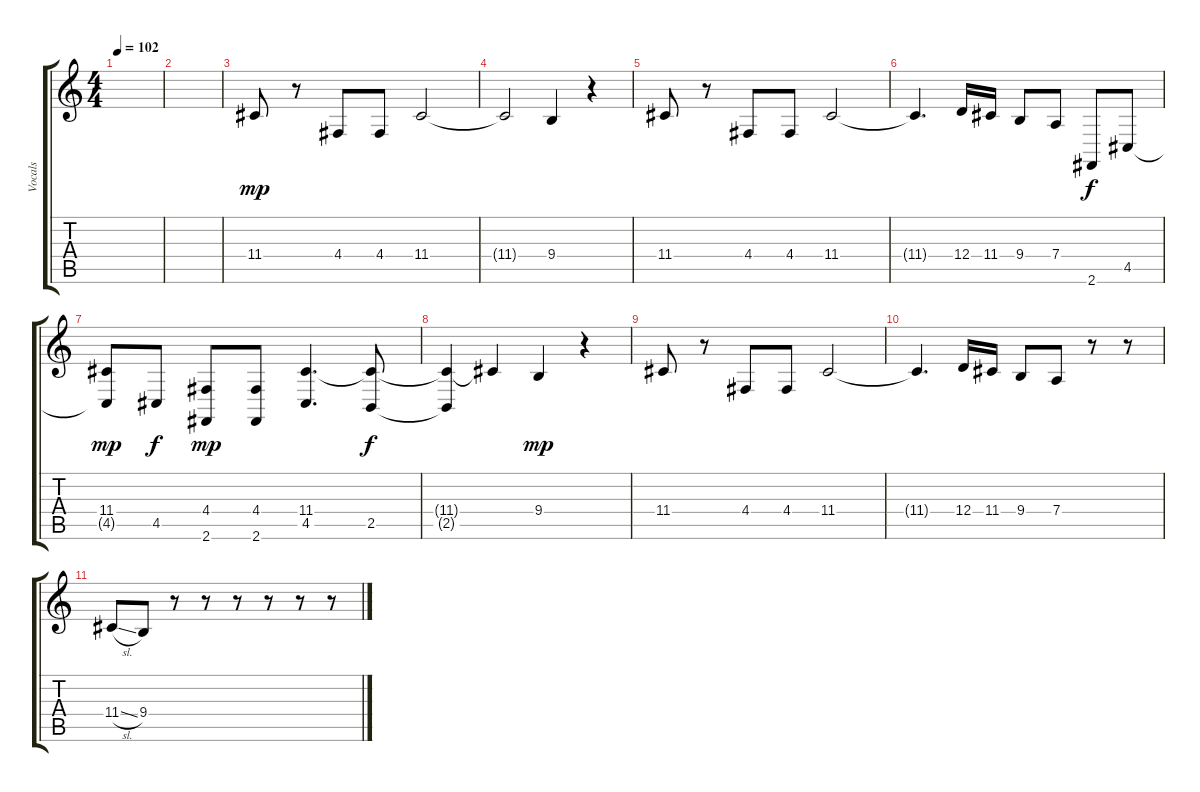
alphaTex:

\track ("Vocals" "Vocals") {instrument trumpet}
\staff {score tabs}
\tuning (E4 B3 G3 D3 A2 E2) {hide}
\ts (4 4)
\tempo 102
\clef g2
\ks c
|
|
11.4.8{dy mp} r.8 4.4.8 4.4.8 11.4.2 |
11.4{t}.2 9.4.4 r.4 |
11.4.8 r.8 4.4.8 4.4.8 11.4.2 |
11.4{t}.4{d} 12.4.16 11.4.16 9.4.8 7.4.8 2.6.8{dy f} 4.5.8 |
(11.4 4.5{t}).8{dy mp} 4.5.8{dy f} (4.4 2.6).8{dy mp} (4.4 2.6).8 (11.4 4.5).4{d} (11.4{t} 2.5).8{dy f} |
(11.4{t} 2.5{t}).4 11.4{t}.4 9.4.4{dy mp} r.4 |
11.4.8 r.8 4.4.8 4.4.8 11.4.2 |
11.4{t}.4{d} 12.4.16 11.4.16 9.4.8 7.4.8 r.8 r.8 |
11.4{sl}.8 9.4.8 r.8 r.8 r.8 r.8 r.8 r.8
